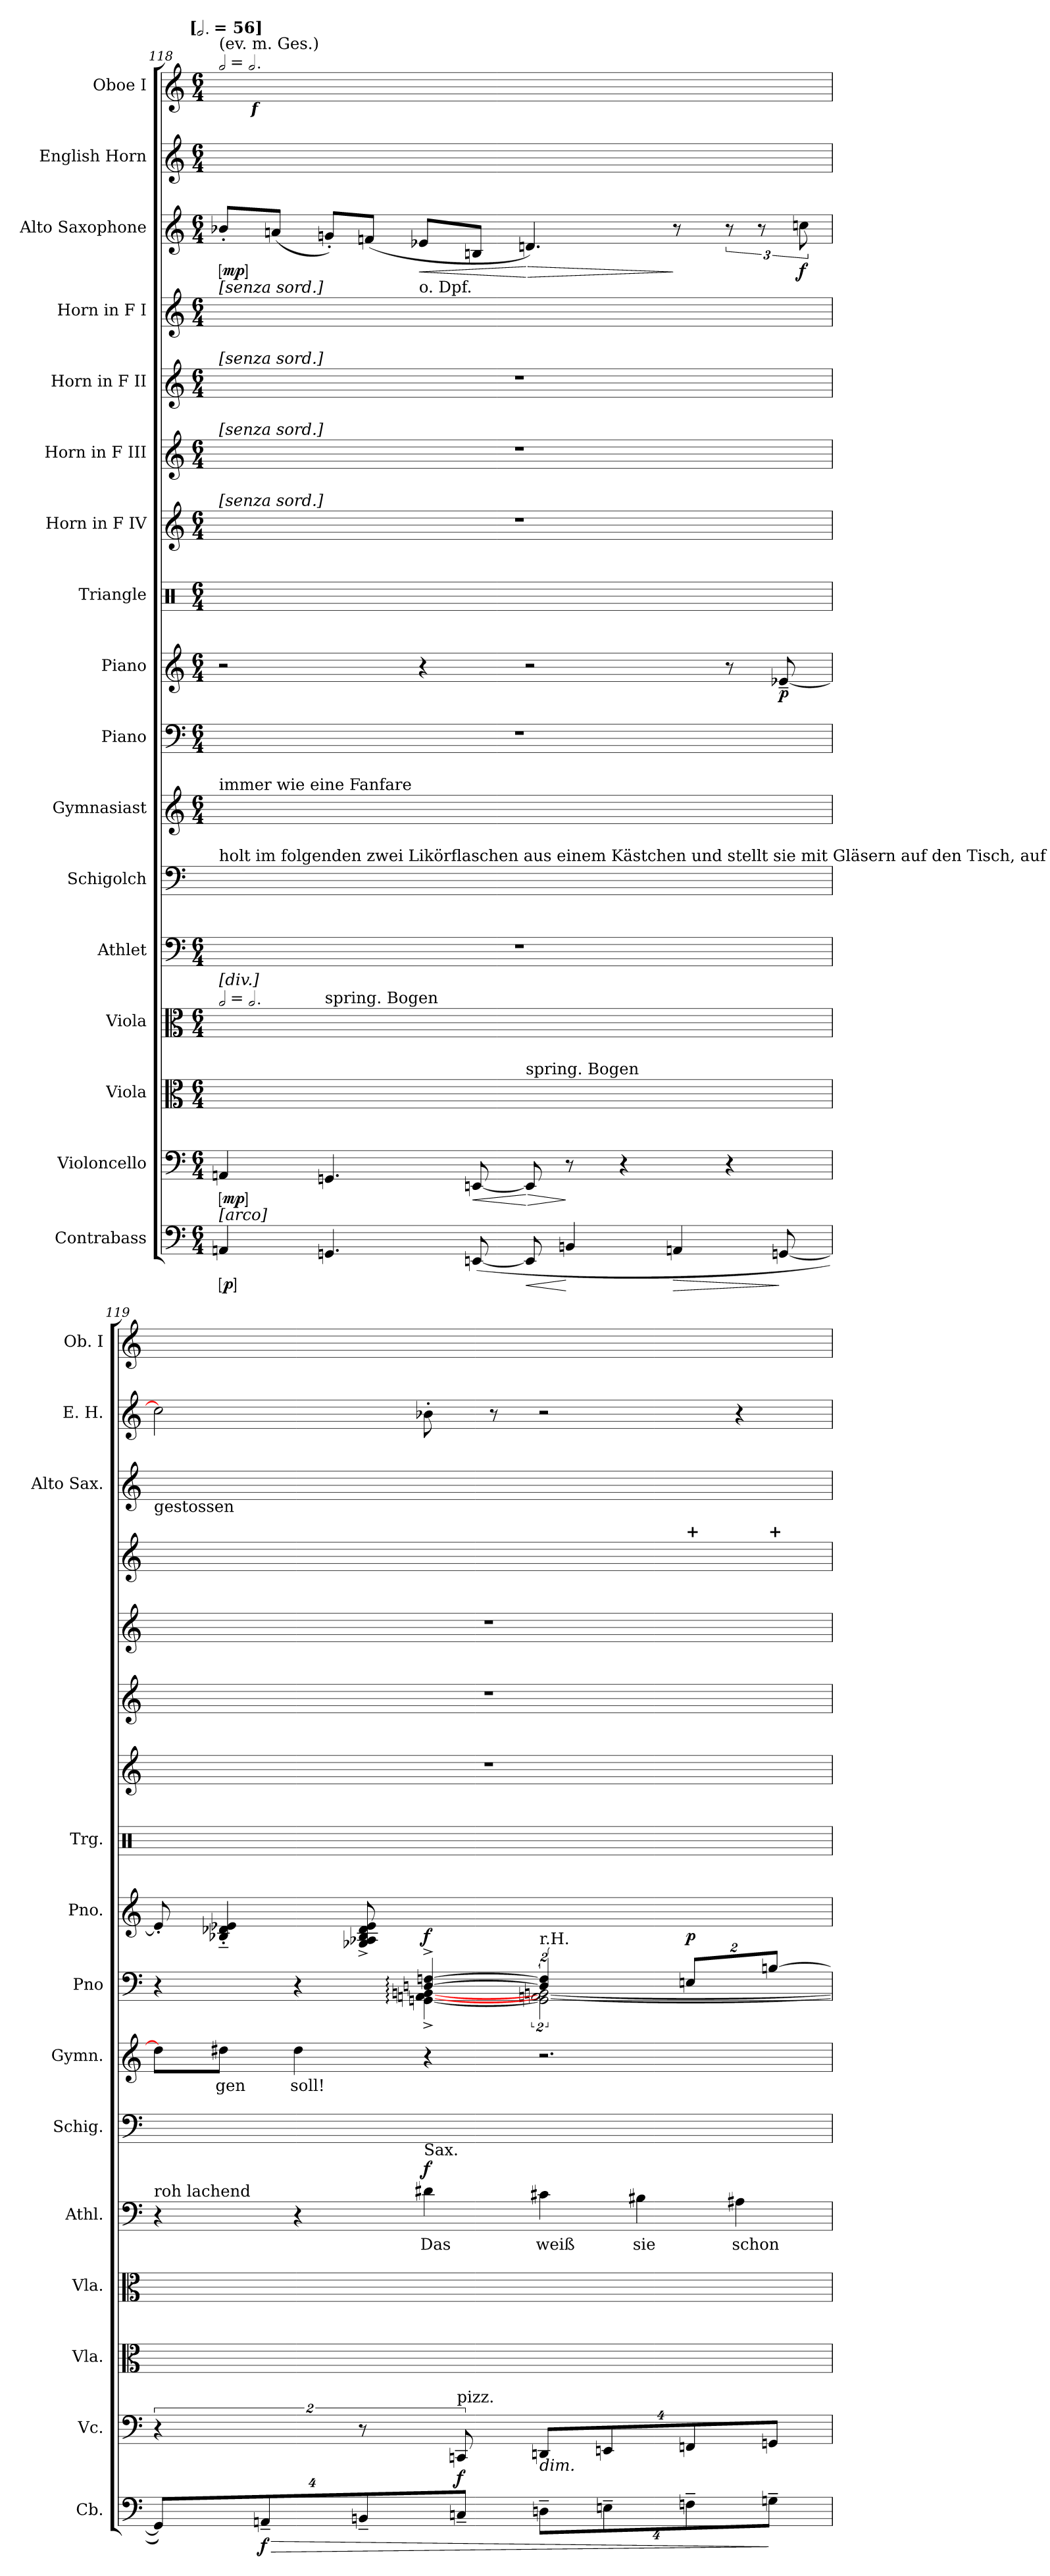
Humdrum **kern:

**kern	**dynam	**kern	**dynam	**kern	**kern	**kern	**text	**dynam	**kern	**kern	**text	**kern	**kern	**dynam	**kern	**kern	**kern	**kern	**kern	**kern	**dynam	**kern	**kern
*part17	*part17	*part16	*part16	*part15	*part14	*part13	*part13	*part13	*part12	*part11	*part11	*part10	*part9	*part9	*part8	*part7	*part6	*part5	*part4	*part3	*part3	*part2	*part1
*staff17	*staff17	*staff16	*staff16	*staff15	*staff14	*staff13	*staff13	*staff13	*staff12	*staff11	*staff11	*staff10	*staff9	*staff9	*staff8	*staff7	*staff6	*staff5	*staff4	*staff3	*staff3	*staff2	*staff1
*I"Contrabass	*	*I"Violoncello	*	*I"Viola	*I"Viola	*I"Athlet	*	*	*I"Schigolch	*I"Gymnasiast	*	*I"Piano	*I"Piano	*	*I"Triangle	*I"Horn in F IV	*I"Horn in F III	*I"Horn in F II	*I"Horn in F I	*I"Alto Saxophone	*	*I"English Horn	*I"Oboe I
*I'Cb.	*	*I'Vc.	*	*I'Vla.	*I'Vla.	*I'Athl.	*	*	*I'Schig.	*I'Gymn.	*	*I'Pno	*I'Pno.	*	*I'Trg.	*	*	*	*	*I'Alto Sax.	*	*I'E. H.	*I'Ob. I
*clefF4	*	*clefF4	*	*clefC3	*clefC3	*clefF4	*	*	*clefF4	*clefG2	*	*clefF4	*clefG2	*	*clefX	*clefG2	*clefG2	*clefG2	*clefG2	*clefG2	*	*clefG2	*clefG2
*ITrd7c12	*	*	*	*	*	*	*	*	*	*	*	*	*	*	*	*ITrd4c7	*ITrd4c7	*ITrd4c7	*ITrd4c7	*ITrd5c9	*	*ITrd4c7	*
*k[]	*	*k[]	*	*k[]	*k[]	*k[]	*	*	*k[]	*k[]	*	*k[]	*k[]	*	*k[]	*k[b-]	*k[b-]	*k[b-]	*k[b-]	*k[b-e-a-]	*	*k[b-]	*k[]
!!LO:TX:omd:t=[[half-dot] = 56]
*M6/4	*	*M6/4	*	*M6/4	*M6/4	*M6/4	*	*	*	*M6/4	*	*M6/4	*M6/4	*	*M6/4	*M6/4	*M6/4	*M6/4	*M6/4	*M6/4	*	*M6/4	*M6/4
*MM168	*	*MM168	*	*MM168	*MM168	*MM168	*	*	*MM168	*MM168	*	*MM168	*MM168	*	*MM168	*MM168	*MM168	*MM168	*MM168	*MM168	*	*MM168	*MM168
=118	=118	=118	=118	=118	=118	=118	=118	=118	=118	=118	=118	=118	=118	=118	=118	=118	=118	=118	=118	=118	=118	=118	=118
!	!	!	!	!	!	!	!	!	!	!	!	!	!	!	!	!	!	!	!	!	!	!	!LO:TX:a:t=[half] = [half-dot]
!	!	!	!	!	!	!	!	!	!	!	!	!	!	!	!	!	!	!	!	!	!	!	!LO:TX:a:t=(ev. m. Ges.)
!	!	!	!	!	!	!	!	!	!	!	!	!	!	!	!	!	!	!	!LO:TX:a:t=[senza sord.]	!	!	!	!
!	!	!	!	!	!	!	!	!	!	!	!	!	!	!	!	!	!	!LO:TX:a:t=[senza sord.]	!	!	!	!	!
!	!	!	!	!	!	!	!	!	!	!	!	!	!	!	!	!	!LO:TX:a:t=[senza sord.]	!	!	!	!	!	!
!	!	!	!	!	!	!	!	!	!	!	!	!	!	!	!	!LO:TX:a:t=[senza sord.]	!	!	!	!	!	!	!
!	!	!	!	!	!	!	!	!	!	!LO:TX:a:t=immer wie eine Fanfare	!	!	!	!	!	!	!	!	!	!	!	!	!
!	!	!	!	!	!	!	!	!	!LO:TX:a:t=holt im folgenden zwei Likörflaschen aus einem Kästchen und stellt sie mit Gläsern auf den Tisch, auf den er sich	!	!	!	!	!	!	!	!	!	!	!	!	!	!
!	!	!	!	!	!LO:TX:a:t=[half] = [half-dot]	!	!	!	!	!	!	!	!	!	!	!	!	!	!	!	!	!	!
!	!	!	!	!	!LO:TX:a:t=[div.]	!	!	!	!	!	!	!	!	!	!	!	!	!	!	!	!	!	!
!LO:TX:a:t=[arco]	!	!	!	!	!	!	!	!	!	!	!	!	!	!	!	!	!	!	!	!	!	!	!
!	!LO:DY:ed=brack	!	!LO:DY:ed=brack	!	!	!	!	!	!	!	!	!	!	!	!	!	!	!	!	!	!LO:DY:ed=brack	!	!
4AAAn	p	4AAn	mp	8ryy	8ryy	2%3r	.	.	2%3r	12ryy	.	2%3r	2r	.	2%3ryy	2%3r	2%3r	2%3r	2ryy	8d-X'iL	mp	4.ryy	12ryy
!	!	!	!	!	!	!	!	!	!	!	!	!	!	!	!	!	!	!	!	!	!	!	!LO:TX:b:Bi:t=f
.	.	.	.	.	.	.	.	.	.	12ryy	.	.	.	.	.	.	.	.	.	.	.	.	12ryy
.	.	.	.	8ryy	8ryy	.	.	.	.	.	.	.	.	.	.	.	.	.	.	(8cnJ	.	.	.
.	.	.	.	.	.	.	.	.	.	12ryy	.	.	.	.	.	.	.	.	.	.	.	.	12ryy
!	!	!	!	!	!LO:TX:a:t=spring. Bogen	!	!	!	!	!	!	!	!	!	!	!	!	!	!	!	!	!	!
4.GGGni	.	4.GGni	.	4ryy	8ryy	.	.	.	.	4.ryy	.	.	.	.	.	.	.	.	.	8B-X'L)	.	.	8ryy
.	.	.	.	.	16ryy	.	.	.	.	.	.	.	.	.	.	.	.	.	.	(8A-XJ	.	16ryy	8ryy
.	.	.	.	.	16ryy	.	.	.	.	.	.	.	.	.	.	.	.	.	.	.	.	16ryy	.
!	!	!	!	!	!	!	!	!	!	!	!	!	!	!	!	!	!	!	!LO:TX:a:t=o. Dpf.	!	!	!	!
!	!	!	!	!	!	!	!	!	!	!	!	!	!	!	!	!	!	!	!	!	!LO:HP:b	!	!
.	.	.	.	4ryy	12ryy	.	.	.	.	.	.	.	4r	.	.	.	.	.	4ryy	8G-XL	<	12ryy	8ryy
.	.	.	.	.	12ryy	.	.	.	.	.	.	.	.	.	.	.	.	.	.	.	.	12ryy	.
!	!	!	!LO:HP:b	!	!	!	!	!	!	!	!	!	!	!	!	!	!	!	!	!	!	!	!
([8EEEn	.	[8EEn	<	.	.	.	.	.	.	8ryy	.	.	.	.	.	.	.	.	.	8DnJ	.	.	8ryy
.	.	.	.	.	12ryy	.	.	.	.	.	.	.	.	.	.	.	.	.	.	.	.	12ryy	.
!	!	!	!	!LO:TX:a:t=spring. Bogen	!	!	!	!	!	!	!	!	!	!	!	!	!	!	!	!	!	!	!
!	!LO:HP:b	!	!LO:HP:n=1:b	!	!	!	!	!	!	!	!	!	!	!	!	!	!	!	!	!	!LO:HP:n=1:b	!	!
8EEE]	<	8EE]	[ >	8ryy	8ryy	.	.	.	.	4ryy	.	.	2r	.	.	.	.	.	8ryy	4.Fn)	[ >	2ryy	8ryy
4BBBn	[	8r	]	16ryy	8ryy	.	.	.	.	.	.	.	.	.	.	.	.	.	16ryy	.	.	.	8ryy
.	.	.	.	16ryy	.	.	.	.	.	.	.	.	.	.	.	.	.	.	16ryy	.	.	.	.
.	.	4r	.	12ryy	4ryy	.	.	.	.	12ryy	.	.	.	.	.	.	.	.	12ryy	.	.	.	12ryy
.	.	.	.	12ryy	.	.	.	.	.	12ryy	.	.	.	.	.	.	.	.	12ryy	.	.	.	12ryy
!	!LO:HP:b	!	!	!	!	!	!	!	!	!	!	!	!	!	!	!	!	!	!	!	!	!	!
4AAAn	>	.	.	.	.	.	.	.	.	.	.	.	.	.	.	.	.	.	.	8r	]	.	.
.	.	.	.	12ryy	.	.	.	.	.	12ryy	.	.	.	.	.	.	.	.	12ryy	.	.	.	12ryy
.	.	4r	.	12ryy	12ryy	.	.	.	.	4ryy	.	.	8r	.	.	.	.	.	12ryy	12r	.	4ryy	8ryy
.	.	.	.	12ryy	12ryy	.	.	.	.	.	.	.	.	.	.	.	.	.	12ryy	12r	.	.	.
[8GGGn	]	.	.	.	.	.	.	.	.	.	.	.	[8e-X~	p	.	.	.	.	.	.	.	.	8ryy
.	.	.	.	12ryy	12ryy	.	.	.	.	.	.	.	.	.	.	.	.	.	12ryy	12e-X	f	.	.
=119	=119	=119	=119	=119	=119	=119	=119	=119	=119	=119	=119	=119	=119	=119	=119	=119	=119	=119	=119	=119	=119	=119	=119
*	*	*	*	*	*	*	*	*	*	*	*	*^	*^	*	*	*	*	*	*	*	*	*	*
!	!	!	!	!	!	!	!	!	!	!	!	!	!	!	!	!	!	!	!	!	!	!LO:TX:b:t=gestossen	!	!	!
!	!	!	!	!	!	!LO:TX:a:t=roh lachend	!	!	!	!	!	!	!	!	!	!	!	!	!	!	!	!	!	!	!
16%3GGGL])	.	8%3r	.	12ryy	12ryy	4r	.	.	2%3r	8dd#L]	.	4r	4ryy	8e-']	1ryy	.	2%3ryy	2%3r	2%3r	2%3r	12ryy	12ryy	.	2f]	2%3ryy
.	.	.	.	12ryy	12ryy	.	.	.	.	.	.	.	.	.	.	.	.	.	.	.	12ryy	12ryy	.	.	.
.	.	.	.	.	.	.	.	.	.	8dd#XJ	-gen	.	.	4B-X'~ 4d-X'~ 4e-X'~	.	.	.	.	.	.	.	.	.	.	.
.	.	.	.	12ryy	12ryy	.	.	.	.	.	.	.	.	.	.	.	.	.	.	.	12ryy	12ryy	.	.	.
!	!LO:HP:b	!	!	!	!	!	!	!	!	!	!	!	!	!	!	!	!	!	!	!	!	!	!	!	!
16%3AAAn~	> f	.	.	.	.	.	.	.	.	.	.	.	.	.	.	.	.	.	.	.	.	.	.	.	.
.	.	.	.	12ryy	12ryy	4r	.	.	.	4dd#	soll!	4r	4ryy	.	.	.	.	.	.	.	12ryy	12ryy	.	.	.
.	.	.	.	12ryy	12ryy	.	.	.	.	.	.	.	.	.	.	.	.	.	.	.	12ryy	12ryy	.	.	.
16%3BBBn~	.	16%3r	.	.	.	.	.	.	.	.	.	.	.	8G-X^ 8A-X^ 8B-^ 8d-^ 8e-^	.	.	.	.	.	.	.	.	.	.	.
.	.	.	.	12ryy	12ryy	.	.	.	.	.	.	.	.	.	.	.	.	.	.	.	12ryy	12ryy	.	.	.
!	!	!	!	!	!	!LO:TX:a:t=Sax.	!	!	!	!	!	!	!	!	!	!	!	!	!	!	!	!	!	!	!
!	!	!	!	!	!	!	!	!LO:DY:a	!	!	!	!	!	!	!	!	!	!	!	!	!	!	!	!	!
.	.	.	.	8ryy	8ryy	4d#X	Das	f	.	4r	.	[4Dn:^ [4Fn:^	[4GGn:^ [4AAn:^ [4BBn:^	4ryy	.	f	.	.	.	.	4ryy	8ryy	.	8e-X'	.
!	!	!LO:TX:a:t=pizz.	!	!	!	!	!	!	!	!	!	!	!	!	!	!	!	!	!	!	!	!	!	!	!
16%3CCn~J	.	16%3CCn	f	.	.	.	.	.	.	.	.	.	.	.	.	.	.	.	.	.	.	.	.	.	.
.	.	.	.	8ryy	8ryy	.	.	.	.	.	.	.	.	.	.	.	.	.	.	.	.	8ryy	.	8r	.
!	!	!	!	!	!	!	!	!	!	!	!	!LO:TX:a:t=r.H.	!	!	!	!	!	!	!	!	!	!	!	!	!
!	!	!LO:TX:b:i:t=dim.	!	!	!	!	!	!	!	!	!	!	!	!	!	!	!	!	!	!	!	!	!	!	!
16%3DDn~L	.	16%3DDnL	.	2ryy	2ryy	4c#X	weiß	.	.	2.r	.	8%3D] 8%3F]	4%3GGn] [4%3AAn [4%3BBn	2.ryy	.	.	.	.	.	.	8%3ryy	2ryy	.	2r	.
16%3EEn~	.	16%3EEn	.	.	.	.	.	.	.	.	.	.	.	.	.	.	.	.	.	.	.	.	.	.	.
.	.	.	.	.	.	4B#X	sie	.	.	.	.	.	.	.	8ryy	.	.	.	.	.	.	.	.	.	.
!	!	!	!	!	!	!	!	!	!	!	!	!	!	!	!	!	!	!	!	!	!LO:TX:a:B:t=+	!	!	!	!
16%3FFn~	.	16%3FFn	.	.	.	.	.	.	.	.	.	16%3EnL	.	.	4.ryy	p	.	.	.	.	16%3ryy	.	.	.	.
.	.	.	.	4ryy	4ryy	4A#X	schon	.	.	.	.	.	.	.	.	.	.	.	.	.	.	4ryy	.	4r	.
!	!	!	!	!	!	!	!	!	!	!	!	!	!	!	!	!	!	!	!	!	!LO:TX:a:B:t=+	!	!	!	!
16%3GGn~J	]	16%3GGnJ	.	.	.	.	.	.	.	.	.	[16%3BnJ	.	.	.	.	.	.	.	.	16%3ryy	.	.	.	.
*	*	*	*	*	*	*	*	*	*	*	*	*v	*v	*	*	*	*	*	*	*	*	*	*	*	*
*	*	*	*	*	*	*	*	*	*	*	*	*	*v	*v	*	*	*	*	*	*	*	*	*	*
=	=	=	=	=	=	=	=	=	=	=	=	=	=	=	=	=	=	=	=	=	=	=	=
*-	*-	*-	*-	*-	*-	*-	*-	*-	*-	*-	*-	*-	*-	*-	*-	*-	*-	*-	*-	*-	*-	*-	*-
